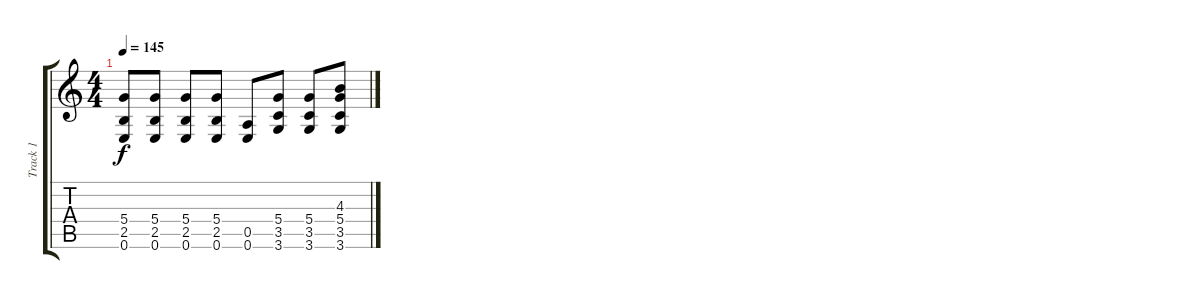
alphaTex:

\track ("Track 1" "Track 1") {instrument distortionguitar}
\staff {score tabs}
\tuning (E4 B3 G3 D3 A2 E2) {hide}
\ts (4 4)
\tempo 145
\clef g2
\ks c
(5.4 2.5 0.6).8{dy f} (5.4 2.5 0.6).8 (5.4 2.5 0.6).8 (5.4 2.5 0.6).8 (0.5 0.6).8 (5.4 3.5 3.6).8 (5.4 3.5 3.6).8 (4.3 5.4 3.5 3.6).8
